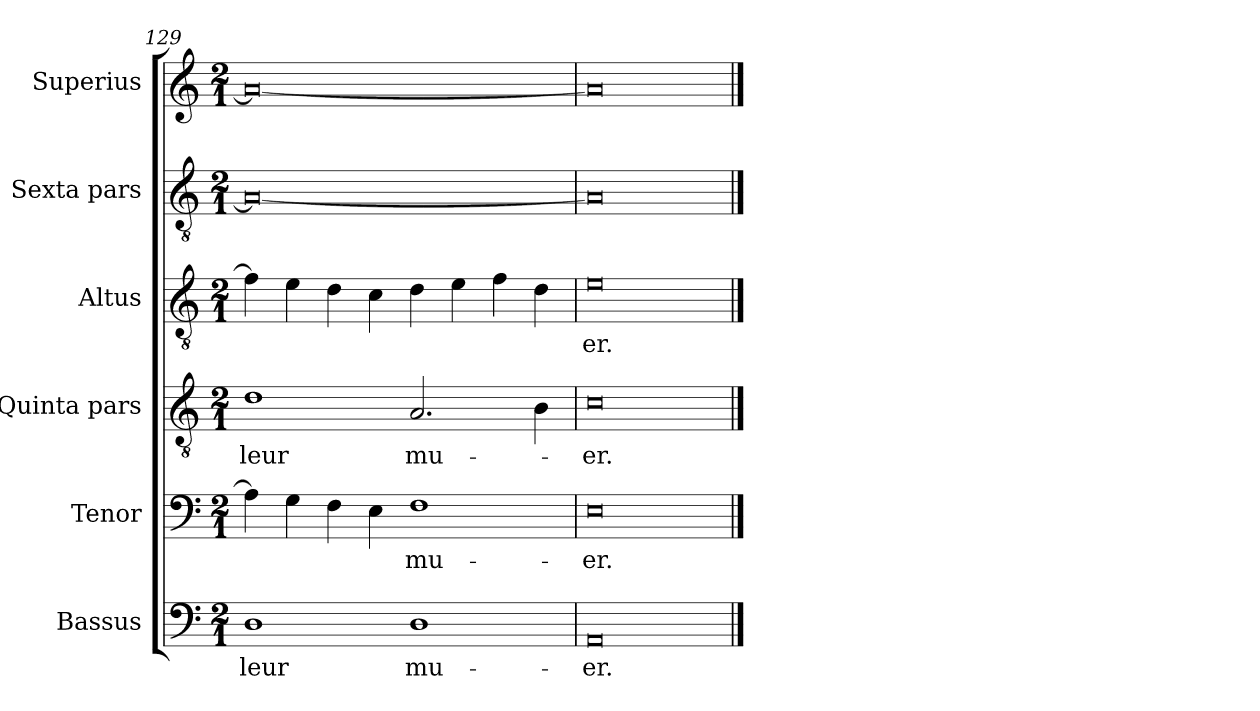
**kern	**text	**kern	**text	**kern	**text	**kern	**text	**kern	**kern
*part6	*part6	*part5	*part5	*part4	*part4	*part3	*part3	*part2	*part1
*staff6	*staff6	*staff5	*staff5	*staff4	*staff4	*staff3	*staff3	*staff2	*staff1
*I"Bassus	*	*I"Tenor	*	*I"Quinta pars	*	*I"Altus	*	*I"Sexta pars	*I"Superius
*I'B	*	*I'T	*	*I'Q	*	*	*	*I'Sx	*I'S
*clefF4	*	*clefF4	*	*clefGv2	*	*clefGv2	*	*clefGv2	*clefG2
*k[]	*	*k[]	*	*k[]	*	*k[]	*	*k[]	*k[]
*M2/1	*	*M2/1	*	*M2/1	*	*M2/1	*	*M2/1	*M2/1
=129	=129	=129	=129	=129	=129	=129	=129	=129	=129
1D	-leur	4A\]	.	1d	-leur	4f\]	.	0A_	0a_
.	.	4G\	.	.	.	4e\	.	.	.
.	.	4F\	.	.	.	4d\	.	.	.
.	.	4E\	.	.	.	4c\	.	.	.
1D	mu-	1F	mu-	2.A/	mu-	4d\	.	.	.
.	.	.	.	.	.	4e\	.	.	.
.	.	.	.	.	.	4f\	.	.	.
.	.	.	.	4B\	.	4d\	.	.	.
=130	=130	=130	=130	=130	=130	=130	=130	=130	=130
0AA	-er.	0E	-er.	0c	-er.	0e	-er.	0A]	0a]
==	==	==	==	==	==	==	==	==	==
*-	*-	*-	*-	*-	*-	*-	*-	*-	*-
